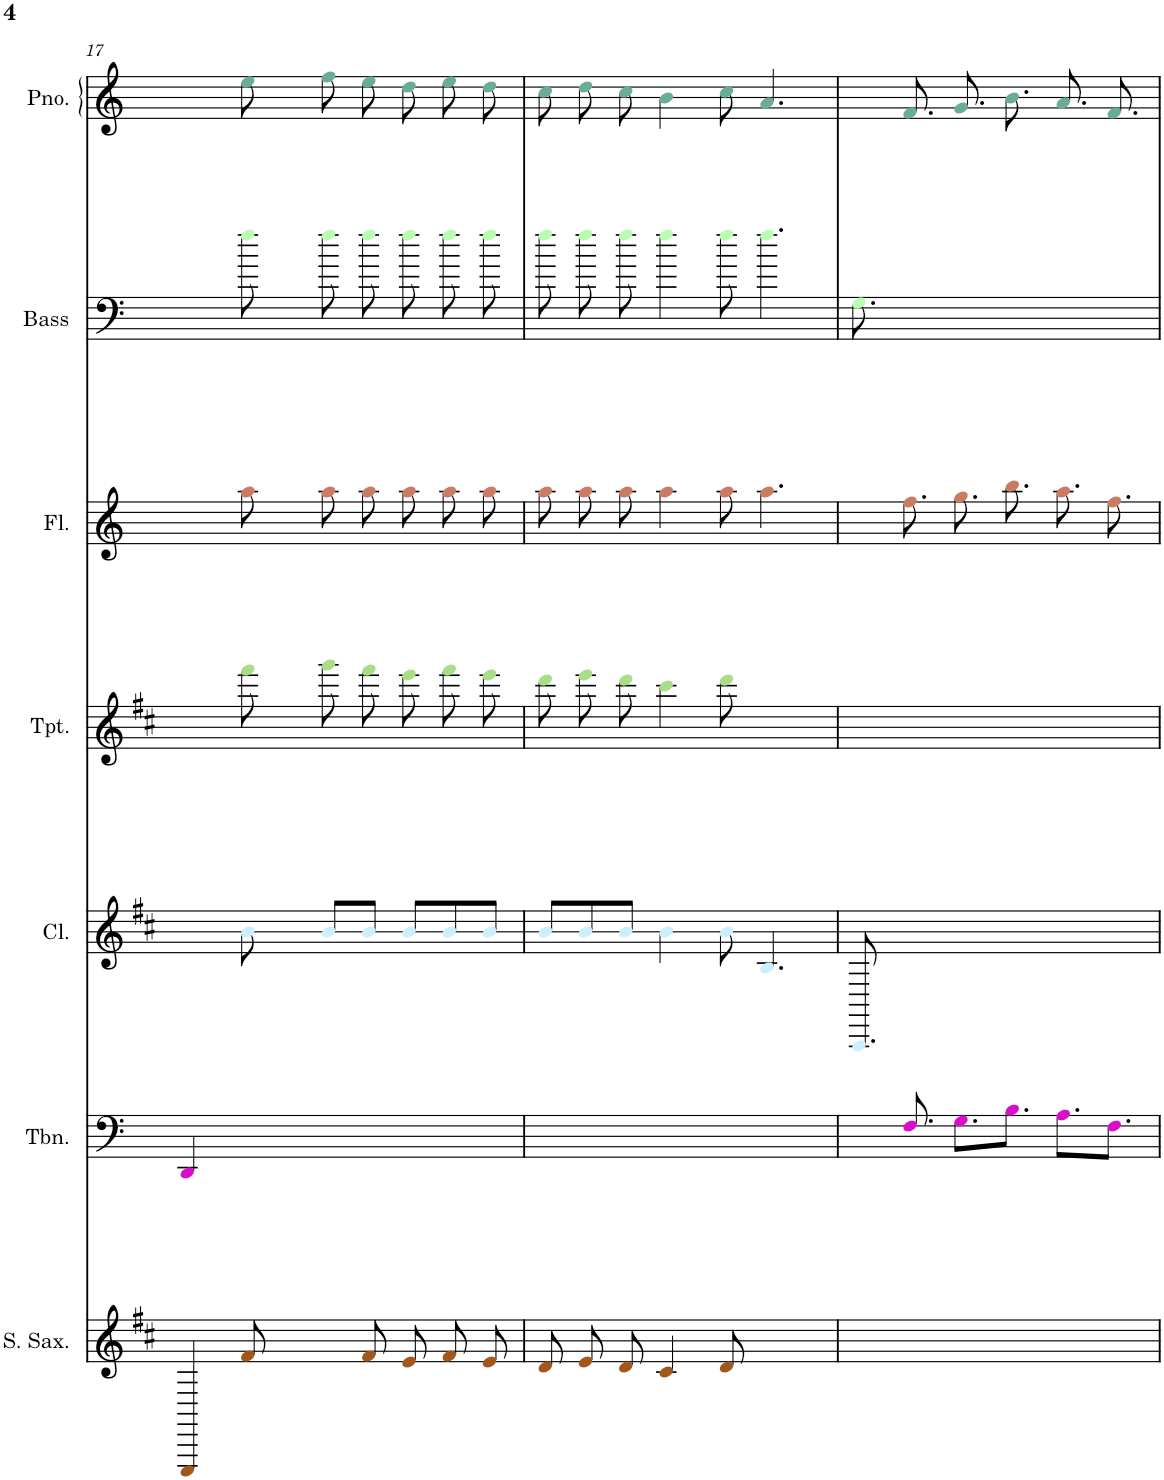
**kern	**kern	**kern	**kern	**kern	**kern	**kern
*part7	*part6	*part5	*part4	*part3	*part2	*part1
*staff7	*staff6	*staff5	*staff4	*staff3	*staff2	*staff1
*I"Soprano Saxophone	*I"Trombone	*I"Clarinet	*I"Trumpet	*I"Flute	*I"Acoustic Bass	*I"Piano
*I'S. Sax.	*I'Tbn.	*I'Cl.	*I'Tpt.	*I'Fl.	*I'Bass	*I'Pno.
!!LO:PB:g=z
*clefG2	*clefF4	*clefG2	*clefG2	*clefG2	*clefF4	*clefG2
*Trd1c2	*	*Trd1c2	*Trd1c2	*	*Trd7c12	*
*k[f#c#]	*k[]	*k[f#c#]	*k[f#c#]	*k[]	*k[]	*k[]
*M9/8	*M9/8	*M9/8	*M9/8	*M9/8	*M9/8	*M9/8
=17	=17	=17	=17	=17	=17	=17
4EEEi/	4DDj/	4ryy	4ryy	4ryy	4ryy	4ryy
8f#i/	2..ryy	8bZ\	8fff#V\	8aaN\	8ffl\	8ee!\
4ryy	.	8ryy	8ryy	8ryy	8ryy	8ryy
.	.	8bZ/L	8gggV\L	8aaN\L	8ffl\L	8ff!\L
8f#i/	.	8bZ/J	8fff#V\J	8aaN\J	8ffl\J	8ee!\J
8ei/L	.	8bZ/L	8eeeV\L	8aaN\L	8ffl\L	8dd!\L
8f#i/	.	8bZ/	8fff#V\	8aaN\	8ffl\	8ee!\
8ei/J	.	8bZ/J	8eeeV\J	8aaN\J	8ffl\J	8dd!\J
=18	=18	=18	=18	=18	=18	=18
8di/L	1ryy	8bZ/L	8dddV\L	8aaN\L	8ffl\L	8cc!\L
8ei/	.	8bZ/	8eeeV\	8aaN\	8ffl\	8dd!\
8di/J	.	8bZ/J	8dddV\J	8aaN\J	8ffl\J	8cc!\J
4c#i/	.	4bZ\	4ccc#V\	4aaN\	4ffl\	4b!\
8di/	.	8bZ\	8dddV\	8aaN\	8ffl\	8cc!\
4.ryy	.	4.BZ/	4.ryy	4.aaN\	4.ffl\	4.a!/
.	8ryy	.	.	.	.	.
=19	=19	=19	=19	=19	=19	=19
1ryy	8.ryy	8.AAAZ/	1ryy	8.ryy	8.Gl\	8.ryy
.	8.Fj/	2...ryy	.	8.ffN\	2...ryy	8.f!/
.	8.Gj\L	.	.	8.ggN\L	.	8.g!/L
.	8.Bj\J	.	.	8.bbN\J	.	8.b!/J
.	8.Aj\L	.	.	8.aaN\L	.	8.a!/L
.	8.Fj\J	.	.	8.ffN\J	.	8.f!/J
8ryy	.	.	8ryy	.	.	.
=	=	=	=	=	=	=
*-	*-	*-	*-	*-	*-	*-
